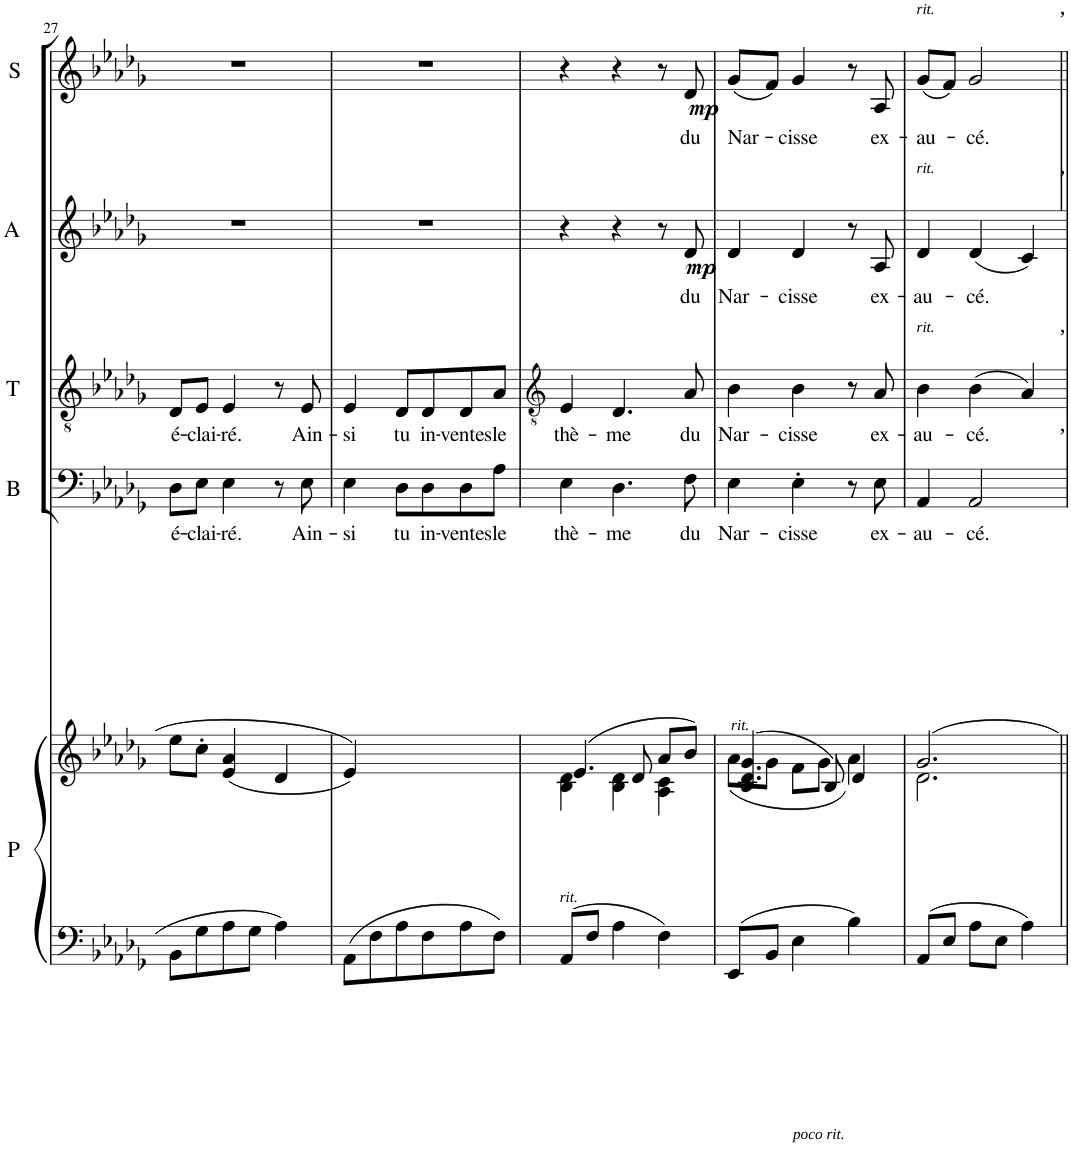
**kern	**kern	**kern	**text	**kern	**text	**kern	**text	**dynam	**kern	**text	**dynam
*part5	*part5	*part4	*part4	*part3	*part3	*part2	*part2	*part2	*part1	*part1	*part1
*staff6	*staff5	*staff4	*staff4	*staff3	*staff3	*staff2	*staff2	*staff2	*staff1	*staff1	*staff1
*I"Piano	*	*I"Basso	*	*I"Tenor	*	*I"Alto	*	*	*I"Soprano	*	*
*I'P	*	*I'B	*	*I'T	*	*I'A	*	*	*I'S	*	*
!!LO:PB:g=z
*clefF4	*clefG2	*clefF4	*	*clefGv2	*	*clefG2	*	*	*clefG2	*	*
*k[b-e-a-d-g-]	*k[b-e-a-d-g-]	*k[b-e-a-d-g-]	*	*k[b-e-a-d-g-]	*	*k[b-e-a-d-g-]	*	*	*k[b-e-a-d-g-]	*	*
*D-:	*D-:	*D-:	*	*D-:	*	*D-:	*	*	*D-:	*	*
*M3/4	*M3/4	*M3/4	*	*M3/4	*	*M3/4	*	*	*M3/4	*	*
=27	=27	=27	=27	=27	=27	=27	=27	=27	=27	=27	=27
!	!	!	!LO:LY:b	!	!LO:LY:b	!	!	!	!	!	!
8BB-\L	8ee-\L	8D-\L	é-	8D-/L	é-	2.r	.	.	2.r	.	.
!	!	!	!LO:LY:b	!	!LO:LY:b	!	!	!	!	!	!
8G-\	8cc'\J	8E-\J	-clai-	8E-/J	-clai-	.	.	.	.	.	.
!	!	!	!LO:LY:b	!	!LO:LY:b	!	!	!	!	!	!
8A-\	(4e-/ 4a-/	4E-\	-ré.	4E-/	-ré.	.	.	.	.	.	.
8G-\J	.	.	.	.	.	.	.	.	.	.	.
4A-\	4d-/	8r	.	8r	.	.	.	.	.	.	.
!	!	!	!LO:LY:b	!	!LO:LY:b	!	!	!	!	!	!
.	.	8E-\	Ain-	8E-/	Ain-	.	.	.	.	.	.
=28	=28	=28	=28	=28	=28	=28	=28	=28	=28	=28	=28
!	!	!	!LO:LY:b	!	!LO:LY:b	!	!	!	!	!	!
8AA-\L	4e-/)	4E-\	-si	4E-/	-si	2.r	.	.	2.r	.	.
8F\	.	.	.	.	.	.	.	.	.	.	.
!	!	!	!LO:LY:b	!	!LO:LY:b	!	!	!	!	!	!
8A-\	2ryy	8D-\L	tu	8D-/L	tu	.	.	.	.	.	.
!	!	!	!LO:LY:b	!	!LO:LY:b	!	!	!	!	!	!
8F\	.	8D-\	in-	8D-/	in-	.	.	.	.	.	.
!	!	!	!LO:LY:b	!	!LO:LY:b	!	!	!	!	!	!
8A-\	.	8D-\	-ventes	8D-/	-ventes	.	.	.	.	.	.
!	!	!	!LO:LY:b	!	!LO:LY:b	!	!	!	!	!	!
8F\J	.	8A-\J	le	8A-/J	le	.	.	.	.	.	.
=29	=29	=29	=29	=29	=29	=29	=29	=29	=29	=29	=29
*	*	*	*	*clefGv2	*	*	*	*	*	*	*
*	*^	*	*	*	*	*	*	*	*	*	*
!	!LO:TX:b:i:t=rit.	!	!	!	!	!	!	!	!	!	!	!
!	!	!	!	!LO:LY:b	!	!LO:LY:b	!	!	!	!	!	!
8AA-/L	(4.e-/	4B-\ 4d-\	4E-\	thè-	4E-/	thè-	4r	.	.	4r	.	.
8F/J	.	.	.	.	.	.	.	.	.	.	.	.
!	!	!	!	!LO:LY:b	!	!LO:LY:b	!	!	!	!	!	!
4A-\	.	4B-\ 4d-\	4.D-\	-me	4.D-/	-me	4r	.	.	4r	.	.
.	8d-/	.	.	.	.	.	.	.	.	.	.	.
4F\	8a-/L	4A-\ 4c\	.	.	.	.	8r	.	.	8r	.	.
!	!	!	!	!LO:LY:b	!	!LO:LY:b	!	!LO:LY:b	!LO:DY:b	!	!LO:LY:b	!LO:DY:b
.	8b-/J)	.	8F\	du	8A-/	du	8d-/	du	mp	8d-/	du	mp
=30	=30	=30	=30	=30	=30	=30	=30	=30	=30	=30	=30	=30
!	!	!	!	!LO:LY:b	!	!LO:LY:b	!	!LO:LY:b	!	!	!LO:LY:b	!
8EE-/L	(4.B-/ 4.d-/ 4.g-/	(8a-\L	4E-\	Nar-	4B-\	Nar-	4d-/	Nar-	.	(8g-/L	Nar-	.
8BB-/J	.	8g-\J	.	.	.	.	.	.	.	8f/J)	.	.
!LO:TX:b:i:t=poco rit.	!	!	!	!	!	!	!	!	!	!	!	!
!	!	!	!	!LO:LY:b	!	!LO:LY:b	!	!LO:LY:b	!	!	!LO:LY:b	!
4E-\	.	8f\L	4E-'\	-cisse	4B-\	-cisse	4d-/	-cisse	.	4g-/	-cisse	.
.	8B-/)	8g-\J	.	.	.	.	.	.	.	.	.	.
4B-\	4d-/	4a-\)	8r	.	8r	.	8r	.	.	8r	.	.
!	!	!	!	!LO:LY:b	!	!LO:LY:b	!	!LO:LY:b	!	!	!LO:LY:b	!
.	.	.	8E-\	ex-	8A-/	ex-	8A-/	ex-	.	8A-/	ex-	.
=31	=31	=31	=31	=31	=31	=31	=31	=31	=31	=31	=31	=31
!	!	!	!	!	!	!	!	!	!	!LO:TX:a:i:t=rit.	!	!
!	!	!	!	!	!	!	!LO:TX:a:i:t=rit.	!	!	!	!	!
!	!	!	!	!	!LO:TX:a:i:t=rit.	!	!	!	!	!	!	!
!	!	!	!LO:TX:b:i:t=rit.	!	!	!	!	!	!	!	!	!
!	!	!	!	!LO:LY:b	!	!LO:LY:b	!	!LO:LY:b	!	!	!LO:LY:b	!
8AA-/L	2.g-/	2.d-\	4AA-/	-au-	4B-\	-au-	4d-/	-au-	.	(8g-/L	-au-	.
8E-/J	.	.	.	.	.	.	.	.	.	8f/J)	.	.
!	!	!	!	!LO:LY:b	!	!LO:LY:b	!	!LO:LY:b	!	!	!LO:LY:b	!
8A-\L	.	.	2AA-/	-cé.	(4B-\	-cé.	(4d-/	-cé.	.	2g-/	-cé.	.
8E-\J	.	.	.	.	.	.	.	.	.	.	.	.
4A-\	.	.	.	.	4A-/)	.	4c/)	.	.	.	.	.
*	*v	*v	*	*	*	*	*	*	*	*	*	*
!	!	!	!	!	!	!	!	!	!LO:TX:a:t=,	!	!
!	!	!	!	!	!	!LO:TX:a:t=,	!	!	!	!	!
!	!	!	!	!LO:TX:a:t=,	!	!	!	!	!	!	!
!	!	!LO:TX:a:t=,	!	!	!	!	!	!	!	!	!
=||	=||	=||	=||	=||	=||	=||	=||	=||	=||	=||	=||
*-	*-	*-	*-	*-	*-	*-	*-	*-	*-	*-	*-
